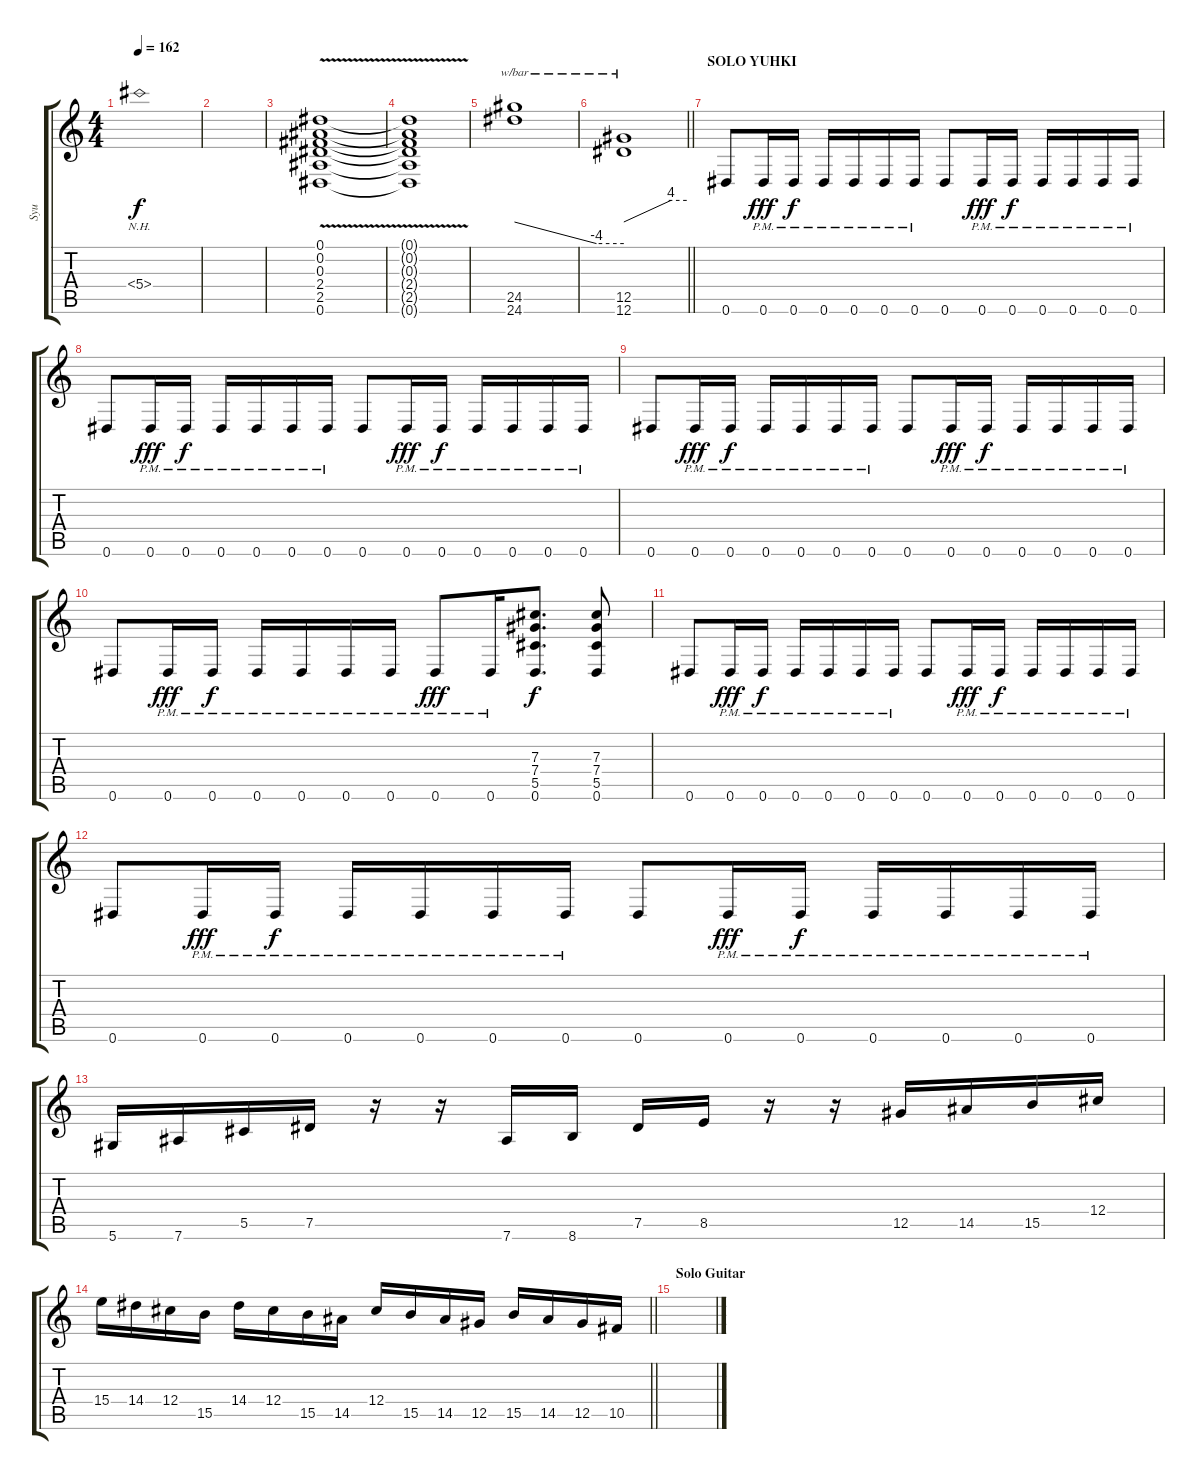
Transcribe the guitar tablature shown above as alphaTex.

\track ("Syu" "Syu") {instrument overdrivenguitar}
\staff {score tabs}
\tuning (Eb4 Bb3 Gb3 Db3 Ab2 Eb2) {hide}
\ts (4 4)
\tempo 162
\clef g2
\ks c
5.4{nh}.1{dy f} |
|
(0.1{v} 0.2{v} 0.3{v} 2.4{v} 2.5{v} 0.6{v}).1 |
(0.1{t} 0.2{t} 0.3{t} 2.4{t} 2.5{t} 0.6{t}).1 |
(24.5 24.6).1{tbe (custom default 0 0 45 -16 60 -16)} |
\barLineRight lightlight
(12.5 12.6).1{tbe (custom default 0 0 45 16 60 16)} |
\section ("" "SOLO YUHKI")
0.6.8 0.6{pm}.16{dy fff} 0.6{pm}.16{dy f} 0.6{pm}.16 0.6{pm}.16 0.6{pm}.16 0.6{pm}.16 0.6.8 0.6{pm}.16{dy fff} 0.6{pm}.16{dy f} 0.6{pm}.16 0.6{pm}.16 0.6{pm}.16 0.6{pm}.16 |
0.6.8 0.6{pm}.16{dy fff} 0.6{pm}.16{dy f} 0.6{pm}.16 0.6{pm}.16 0.6{pm}.16 0.6{pm}.16 0.6.8 0.6{pm}.16{dy fff} 0.6{pm}.16{dy f} 0.6{pm}.16 0.6{pm}.16 0.6{pm}.16 0.6{pm}.16 |
0.6.8 0.6{pm}.16{dy fff} 0.6{pm}.16{dy f} 0.6{pm}.16 0.6{pm}.16 0.6{pm}.16 0.6{pm}.16 0.6.8 0.6{pm}.16{dy fff} 0.6{pm}.16{dy f} 0.6{pm}.16 0.6{pm}.16 0.6{pm}.16 0.6{pm}.16 |
0.6.8 0.6{pm}.16{dy fff} 0.6{pm}.16{dy f} 0.6{pm}.16 0.6{pm}.16 0.6{pm}.16 0.6{pm}.16 0.6{pm}.8{dy fff} 0.6{pm}.16 (7.3 7.4 5.5 0.6).8{d dy f} (7.3 7.4 5.5 0.6).8 |
0.6.8 0.6{pm}.16{dy fff} 0.6{pm}.16{dy f} 0.6{pm}.16 0.6{pm}.16 0.6{pm}.16 0.6{pm}.16 0.6.8 0.6{pm}.16{dy fff} 0.6{pm}.16{dy f} 0.6{pm}.16 0.6{pm}.16 0.6{pm}.16 0.6{pm}.16 |
0.6.8 0.6{pm}.16{dy fff} 0.6{pm}.16{dy f} 0.6{pm}.16 0.6{pm}.16 0.6{pm}.16 0.6{pm}.16 0.6.8 0.6{pm}.16{dy fff} 0.6{pm}.16{dy f} 0.6{pm}.16 0.6{pm}.16 0.6{pm}.16 0.6{pm}.16 |
5.6.16 7.6.16 5.5.16 7.5.16 r.16 r.16 7.6.16 8.6.16 7.5.16 8.5.16 r.16 r.16 12.5.16 14.5.16 15.5.16 12.4.16 |
\barLineRight lightlight
15.4.16 14.4.16 12.4.16 15.5.16 14.4.16 12.4.16 15.5.16 14.5.16 12.4.16 15.5.16 14.5.16 12.5.16 15.5.16 14.5.16 12.5.16 10.5.16 |
\section ("" "Solo Guitar")
